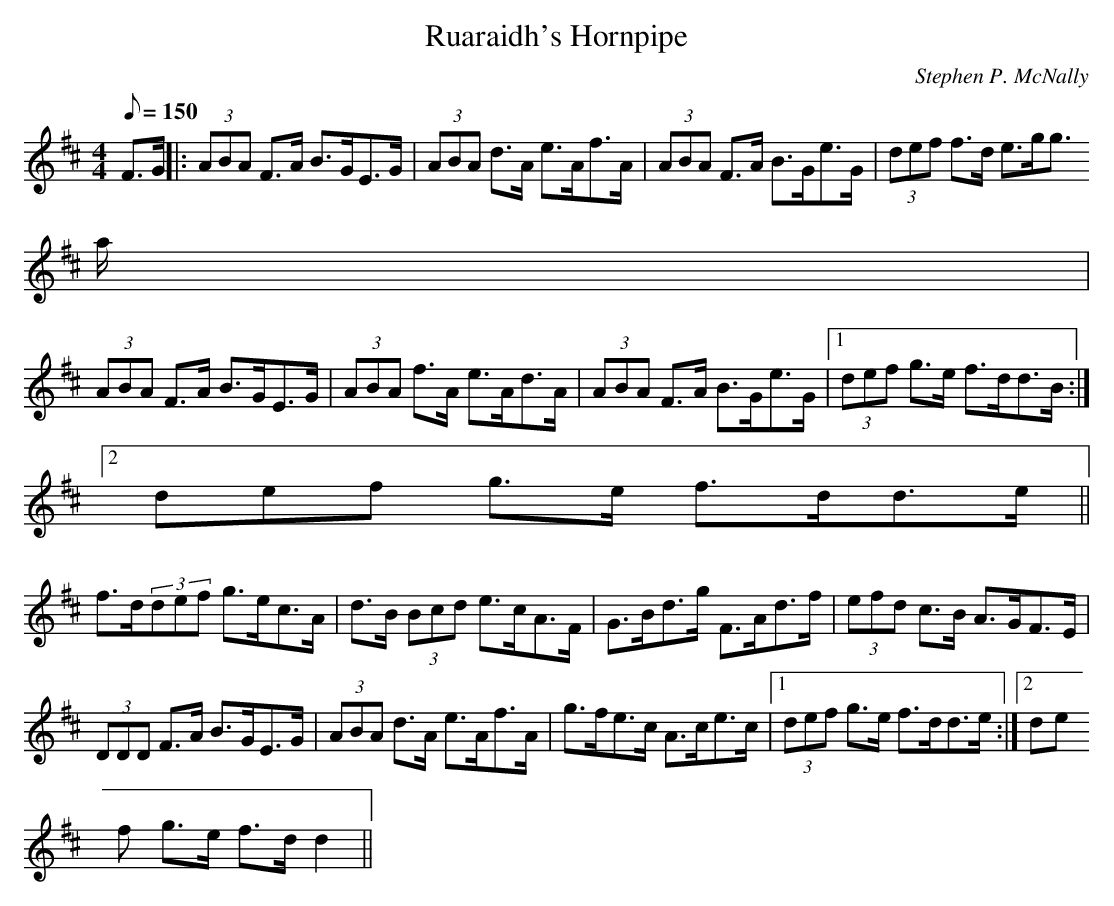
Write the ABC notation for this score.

X:1
T:Ruaraidh's Hornpipe
M:4/4
L:1/8
Q:150
C:Stephen P. McNally
K:D
F>G||:(3ABA F>A B>GE>G|(3ABA d>A e>Af>A|(3ABA F>A B>Ge>G|(3def f>d e>gg>
a|
(3ABA F>A B>GE>G|(3ABA f>A e>Ad>A|(3ABA F>A B>Ge>G|1(3def g>e f>dd>B:|2(
3def g>e f>dd>e||
f>d(3def g>ec>A|d>B (3Bcd e>cA>F|G>Bd>g F>Ad>f|(3efd c>B A>GF>E|
(3DDD F>A B>GE>G|(3ABA d>A e>Af>A|g>fe>c A>ce>c|1(3def g>e f>dd>e:|2(3de
f g>e f>dd2||
